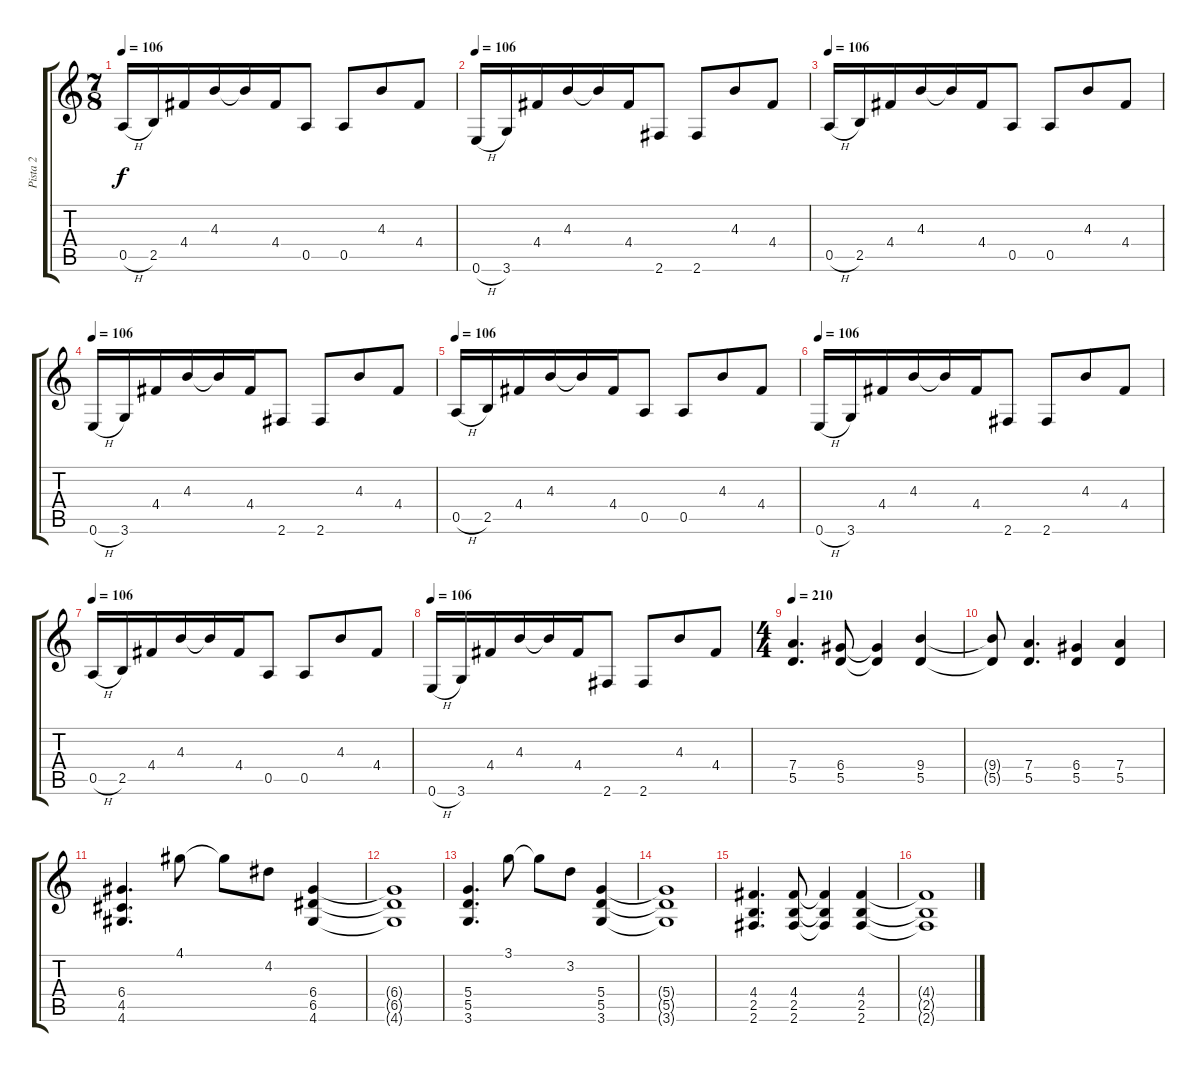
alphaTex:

\track ("Pista 2" "Pista 2") {instrument overdrivenguitar}
\staff {score tabs}
\tuning (E4 B3 G3 D3 A2 E2) {hide}
\ts (7 8)
\tempo 106
\clef g2
\ks c
0.5{h}.16{dy f} 2.5.16 4.4.16 4.3.16 4.3{t}.16 4.4.16 0.5.8 0.5.8 4.3.8 4.4.8 |
\tempo 106
0.6{h}.16 3.6.16 4.4.16 4.3.16 4.3{t}.16 4.4.16 2.6.8 2.6.8 4.3.8 4.4.8 |
\tempo 106
0.5{h}.16 2.5.16 4.4.16 4.3.16 4.3{t}.16 4.4.16 0.5.8 0.5.8 4.3.8 4.4.8 |
\tempo 106
0.6{h}.16 3.6.16 4.4.16 4.3.16 4.3{t}.16 4.4.16 2.6.8 2.6.8 4.3.8 4.4.8 |
\tempo 106
0.5{h}.16 2.5.16 4.4.16 4.3.16 4.3{t}.16 4.4.16 0.5.8 0.5.8 4.3.8 4.4.8 |
\tempo 106
0.6{h}.16 3.6.16 4.4.16 4.3.16 4.3{t}.16 4.4.16 2.6.8 2.6.8 4.3.8 4.4.8 |
\tempo 106
0.5{h}.16 2.5.16 4.4.16 4.3.16 4.3{t}.16 4.4.16 0.5.8 0.5.8 4.3.8 4.4.8 |
\tempo 106
0.6{h}.16 3.6.16 4.4.16 4.3.16 4.3{t}.16 4.4.16 2.6.8 2.6.8 4.3.8 4.4.8 |
\ts (4 4)
\tempo 210
(7.4 5.5).4{d} (6.4 5.5).8 (6.4{t} 5.5{t}).4 (9.4 5.5).4 |
(9.4{t} 5.5{t}).8 (7.4 5.5).4{d} (6.4 5.5).4 (7.4 5.5).4 |
(6.4 4.5 4.6).4{d} 4.1.8 4.1{t}.8 4.2.8 (6.4 6.5 4.6).4 |
(6.4{t} 6.5{t} 4.6{t}).1 |
(5.4 5.5 3.6).4{d} 3.1.8 3.1{t}.8 3.2.8 (5.4 5.5 3.6).4 |
(5.4{t} 5.5{t} 3.6{t}).1 |
(4.4 2.5 2.6).4{d} (4.4 2.5 2.6).8 (4.4{t} 2.5{t} 2.6{t}).4 (4.4 2.5 2.6).4 |
(4.4{t} 2.5{t} 2.6{t}).1
